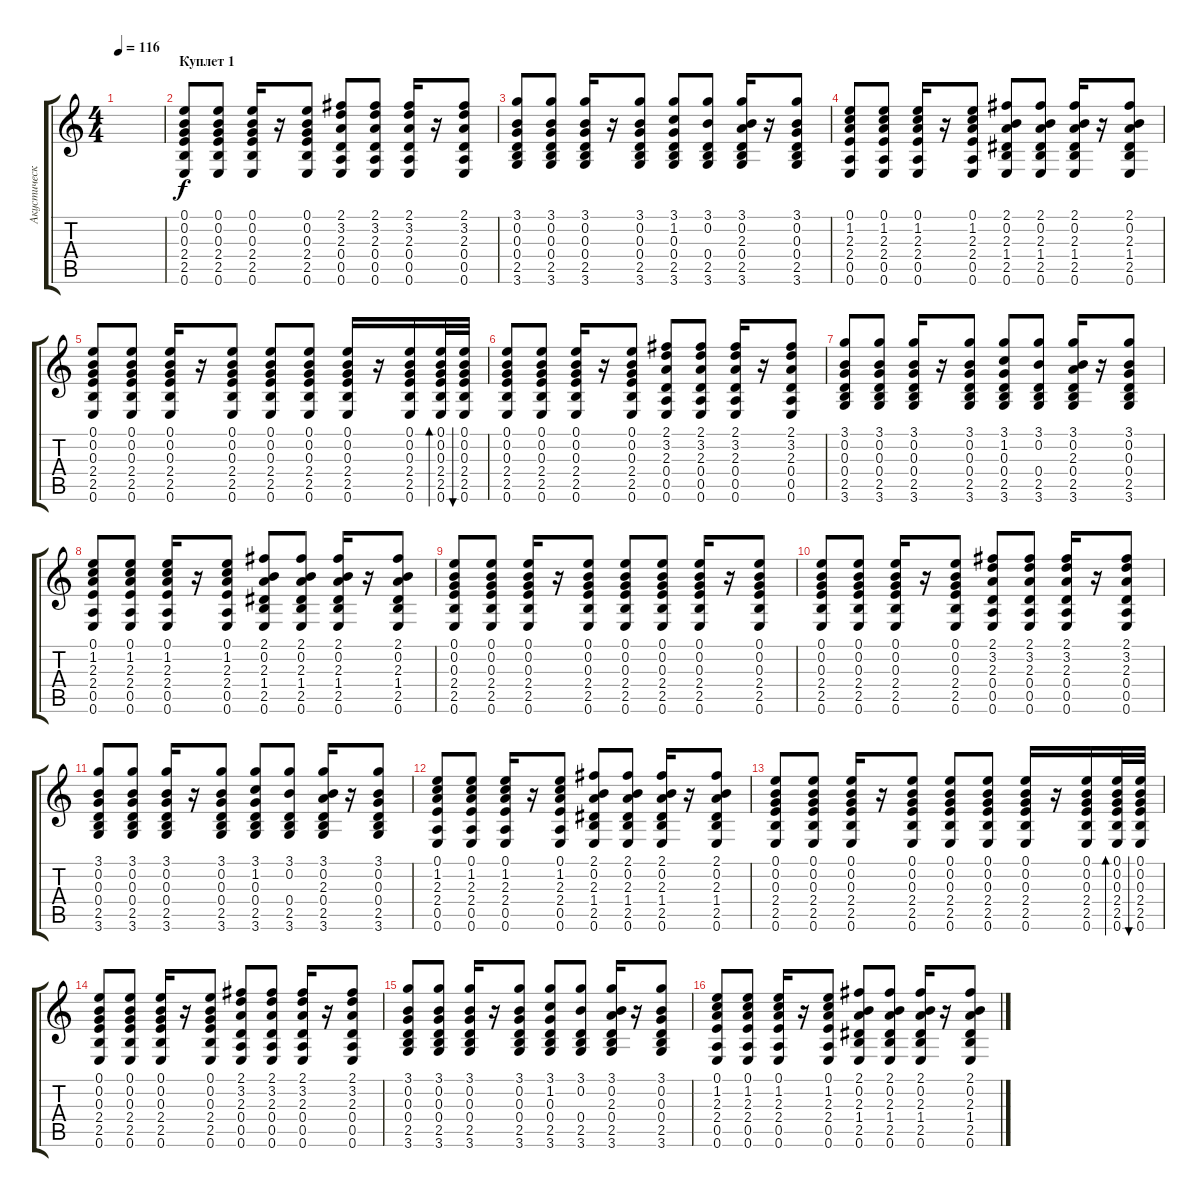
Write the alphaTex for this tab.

\track ("Акустическая Гитара" "Акустическ") {instrument acousticguitarsteel}
\staff {score tabs}
\tuning (E4 B3 G3 D3 A2 E2) {hide}
\ts (4 4)
\tempo 116
\clef g2
\ks c
|
\section ("" "Куплет 1")
(0.1 0.2 0.3 2.4 2.5 0.6).8 (0.1 0.2 0.3 2.4 2.5 0.6).8 (0.1 0.2 0.3 2.4 2.5 0.6).16 r.16 (0.1 0.2 0.3 2.4 2.5 0.6).8 (2.1 3.2 2.3 0.4 0.5 0.6).8 (2.1 3.2 2.3 0.4 0.5 0.6).8 (2.1 3.2 2.3 0.4 0.5 0.6).16 r.16 (2.1 3.2 2.3 0.4 0.5 0.6).8 |
(3.1 0.2 0.3 0.4 2.5 3.6).8 (3.1 0.2 0.3 0.4 2.5 3.6).8 (3.1 0.2 0.3 0.4 2.5 3.6).16 r.16 (3.1 0.2 0.3 0.4 2.5 3.6).8 (3.1 1.2 0.3 0.4 2.5 3.6).8 (3.1 0.2 0.4 2.5 3.6).8 (3.1 0.2 2.3 0.4 2.5 3.6).16 r.16 (3.1 0.2 0.3 0.4 2.5 3.6).8 |
(0.1 1.2 2.3 2.4 0.5 0.6).8 (0.1 1.2 2.3 2.4 0.5 0.6).8 (0.1 1.2 2.3 2.4 0.5 0.6).16 r.16 (0.1 1.2 2.3 2.4 0.5 0.6).8 (2.1 0.2 2.3 1.4 2.5 0.6).8 (2.1 0.2 2.3 1.4 2.5 0.6).8 (2.1 0.2 2.3 1.4 2.5 0.6).16 r.16 (2.1 0.2 2.3 1.4 2.5 0.6).8 |
(0.1 0.2 0.3 2.4 2.5 0.6).8 (0.1 0.2 0.3 2.4 2.5 0.6).8 (0.1 0.2 0.3 2.4 2.5 0.6).16 r.16 (0.1 0.2 0.3 2.4 2.5 0.6).8 (0.1 0.2 0.3 2.4 2.5 0.6).8 (0.1 0.2 0.3 2.4 2.5 0.6).8 (0.1 0.2 0.3 2.4 2.5 0.6).16 r.16 (0.1 0.2 0.3 2.4 2.5 0.6).16 (0.1 0.2 0.3 2.4 2.5 0.6).32{bd 240} (0.1 0.2 0.3 2.4 2.5 0.6).32{bu 240} |
(0.1 0.2 0.3 2.4 2.5 0.6).8 (0.1 0.2 0.3 2.4 2.5 0.6).8 (0.1 0.2 0.3 2.4 2.5 0.6).16 r.16 (0.1 0.2 0.3 2.4 2.5 0.6).8 (2.1 3.2 2.3 0.4 0.5 0.6).8 (2.1 3.2 2.3 0.4 0.5 0.6).8 (2.1 3.2 2.3 0.4 0.5 0.6).16 r.16 (2.1 3.2 2.3 0.4 0.5 0.6).8 |
(3.1 0.2 0.3 0.4 2.5 3.6).8 (3.1 0.2 0.3 0.4 2.5 3.6).8 (3.1 0.2 0.3 0.4 2.5 3.6).16 r.16 (3.1 0.2 0.3 0.4 2.5 3.6).8 (3.1 1.2 0.3 0.4 2.5 3.6).8 (3.1 0.2 0.4 2.5 3.6).8 (3.1 0.2 2.3 0.4 2.5 3.6).16 r.16 (3.1 0.2 0.3 0.4 2.5 3.6).8 |
(0.1 1.2 2.3 2.4 0.5 0.6).8 (0.1 1.2 2.3 2.4 0.5 0.6).8 (0.1 1.2 2.3 2.4 0.5 0.6).16 r.16 (0.1 1.2 2.3 2.4 0.5 0.6).8 (2.1 0.2 2.3 1.4 2.5 0.6).8 (2.1 0.2 2.3 1.4 2.5 0.6).8 (2.1 0.2 2.3 1.4 2.5 0.6).16 r.16 (2.1 0.2 2.3 1.4 2.5 0.6).8 |
(0.1 0.2 0.3 2.4 2.5 0.6).8 (0.1 0.2 0.3 2.4 2.5 0.6).8 (0.1 0.2 0.3 2.4 2.5 0.6).16 r.16 (0.1 0.2 0.3 2.4 2.5 0.6).8 (0.1 0.2 0.3 2.4 2.5 0.6).8 (0.1 0.2 0.3 2.4 2.5 0.6).8 (0.1 0.2 0.3 2.4 2.5 0.6).16 r.16 (0.1 0.2 0.3 2.4 2.5 0.6).8 |
(0.1 0.2 0.3 2.4 2.5 0.6).8 (0.1 0.2 0.3 2.4 2.5 0.6).8 (0.1 0.2 0.3 2.4 2.5 0.6).16 r.16 (0.1 0.2 0.3 2.4 2.5 0.6).8 (2.1 3.2 2.3 0.4 0.5 0.6).8 (2.1 3.2 2.3 0.4 0.5 0.6).8 (2.1 3.2 2.3 0.4 0.5 0.6).16 r.16 (2.1 3.2 2.3 0.4 0.5 0.6).8 |
(3.1 0.2 0.3 0.4 2.5 3.6).8 (3.1 0.2 0.3 0.4 2.5 3.6).8 (3.1 0.2 0.3 0.4 2.5 3.6).16 r.16 (3.1 0.2 0.3 0.4 2.5 3.6).8 (3.1 1.2 0.3 0.4 2.5 3.6).8 (3.1 0.2 0.4 2.5 3.6).8 (3.1 0.2 2.3 0.4 2.5 3.6).16 r.16 (3.1 0.2 0.3 0.4 2.5 3.6).8 |
(0.1 1.2 2.3 2.4 0.5 0.6).8 (0.1 1.2 2.3 2.4 0.5 0.6).8 (0.1 1.2 2.3 2.4 0.5 0.6).16 r.16 (0.1 1.2 2.3 2.4 0.5 0.6).8 (2.1 0.2 2.3 1.4 2.5 0.6).8 (2.1 0.2 2.3 1.4 2.5 0.6).8 (2.1 0.2 2.3 1.4 2.5 0.6).16 r.16 (2.1 0.2 2.3 1.4 2.5 0.6).8 |
(0.1 0.2 0.3 2.4 2.5 0.6).8 (0.1 0.2 0.3 2.4 2.5 0.6).8 (0.1 0.2 0.3 2.4 2.5 0.6).16 r.16 (0.1 0.2 0.3 2.4 2.5 0.6).8 (0.1 0.2 0.3 2.4 2.5 0.6).8 (0.1 0.2 0.3 2.4 2.5 0.6).8 (0.1 0.2 0.3 2.4 2.5 0.6).16 r.16 (0.1 0.2 0.3 2.4 2.5 0.6).16 (0.1 0.2 0.3 2.4 2.5 0.6).32{bd 240} (0.1 0.2 0.3 2.4 2.5 0.6).32{bu 240} |
(0.1 0.2 0.3 2.4 2.5 0.6).8 (0.1 0.2 0.3 2.4 2.5 0.6).8 (0.1 0.2 0.3 2.4 2.5 0.6).16 r.16 (0.1 0.2 0.3 2.4 2.5 0.6).8 (2.1 3.2 2.3 0.4 0.5 0.6).8 (2.1 3.2 2.3 0.4 0.5 0.6).8 (2.1 3.2 2.3 0.4 0.5 0.6).16 r.16 (2.1 3.2 2.3 0.4 0.5 0.6).8 |
(3.1 0.2 0.3 0.4 2.5 3.6).8 (3.1 0.2 0.3 0.4 2.5 3.6).8 (3.1 0.2 0.3 0.4 2.5 3.6).16 r.16 (3.1 0.2 0.3 0.4 2.5 3.6).8 (3.1 1.2 0.3 0.4 2.5 3.6).8 (3.1 0.2 0.4 2.5 3.6).8 (3.1 0.2 2.3 0.4 2.5 3.6).16 r.16 (3.1 0.2 0.3 0.4 2.5 3.6).8 |
(0.1 1.2 2.3 2.4 0.5 0.6).8 (0.1 1.2 2.3 2.4 0.5 0.6).8 (0.1 1.2 2.3 2.4 0.5 0.6).16 r.16 (0.1 1.2 2.3 2.4 0.5 0.6).8 (2.1 0.2 2.3 1.4 2.5 0.6).8 (2.1 0.2 2.3 1.4 2.5 0.6).8 (2.1 0.2 2.3 1.4 2.5 0.6).16 r.16 (2.1 0.2 2.3 1.4 2.5 0.6).8
